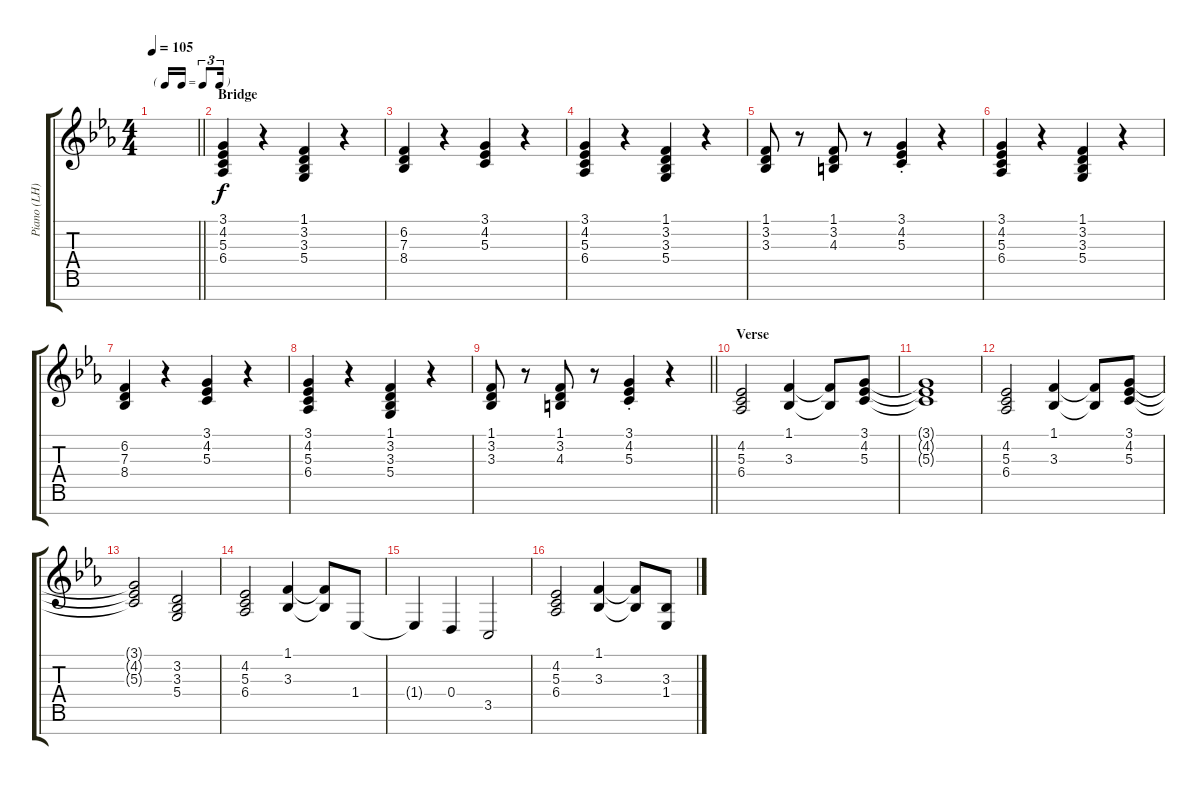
\track ("Piano (LH)" "Piano (LH)") {instrument electricpiano1}
\staff {score tabs}
\tuning (E4 B3 G3 D3 A2 E2 B1) {hide}
\ts (4 4)
\tf triplet16th
\tempo 105
\clef g2
\barLineRight lightlight
\ks eb
|
\section ("" "Bridge")
(3.1 4.2 5.3 6.4).4 r.4 (1.1 3.2 3.3 5.4).4 r.4 |
(6.2 7.3 8.4).4 r.4 (3.1 4.2 5.3).4 r.4 |
(3.1 4.2 5.3 6.4).4 r.4 (1.1 3.2 3.3 5.4).4 r.4 |
(1.1 3.2 3.3).8 r.8 (1.1 3.2 4.3).8 r.8 (3.1{st} 4.2{st} 5.3{st}).4 r.4 |
(3.1 4.2 5.3 6.4).4 r.4 (1.1 3.2 3.3 5.4).4 r.4 |
(6.2 7.3 8.4).4 r.4 (3.1 4.2 5.3).4 r.4 |
(3.1 4.2 5.3 6.4).4 r.4 (1.1 3.2 3.3 5.4).4 r.4 |
\barLineRight lightlight
(1.1 3.2 3.3).8 r.8 (1.1 3.2 4.3).8 r.8 (3.1{st} 4.2{st} 5.3{st}).4 r.4 |
\section ("" "Verse")
(4.2 5.3 6.4).2 (1.1 3.3).4 (1.1{t} 3.3{t}).8 (3.1 4.2 5.3).8 |
(3.1{t} 4.2{t} 5.3{t}).1 |
(4.2 5.3 6.4).2 (1.1 3.3).4 (1.1{t} 3.3{t}).8 (3.1 4.2 5.3).8 |
(3.1{t} 4.2{t} 5.3{t}).2 (3.2 3.3 5.4).2 |
(4.2 5.3 6.4).2 (1.1 3.3).4 (1.1{t} 3.3{t}).8 1.4.8 |
1.4{t}.4 0.4.4 3.5.2 |
(4.2 5.3 6.4).2 (1.1 3.3).4 (1.1{t} 3.3{t}).8 (3.3 1.4).8
